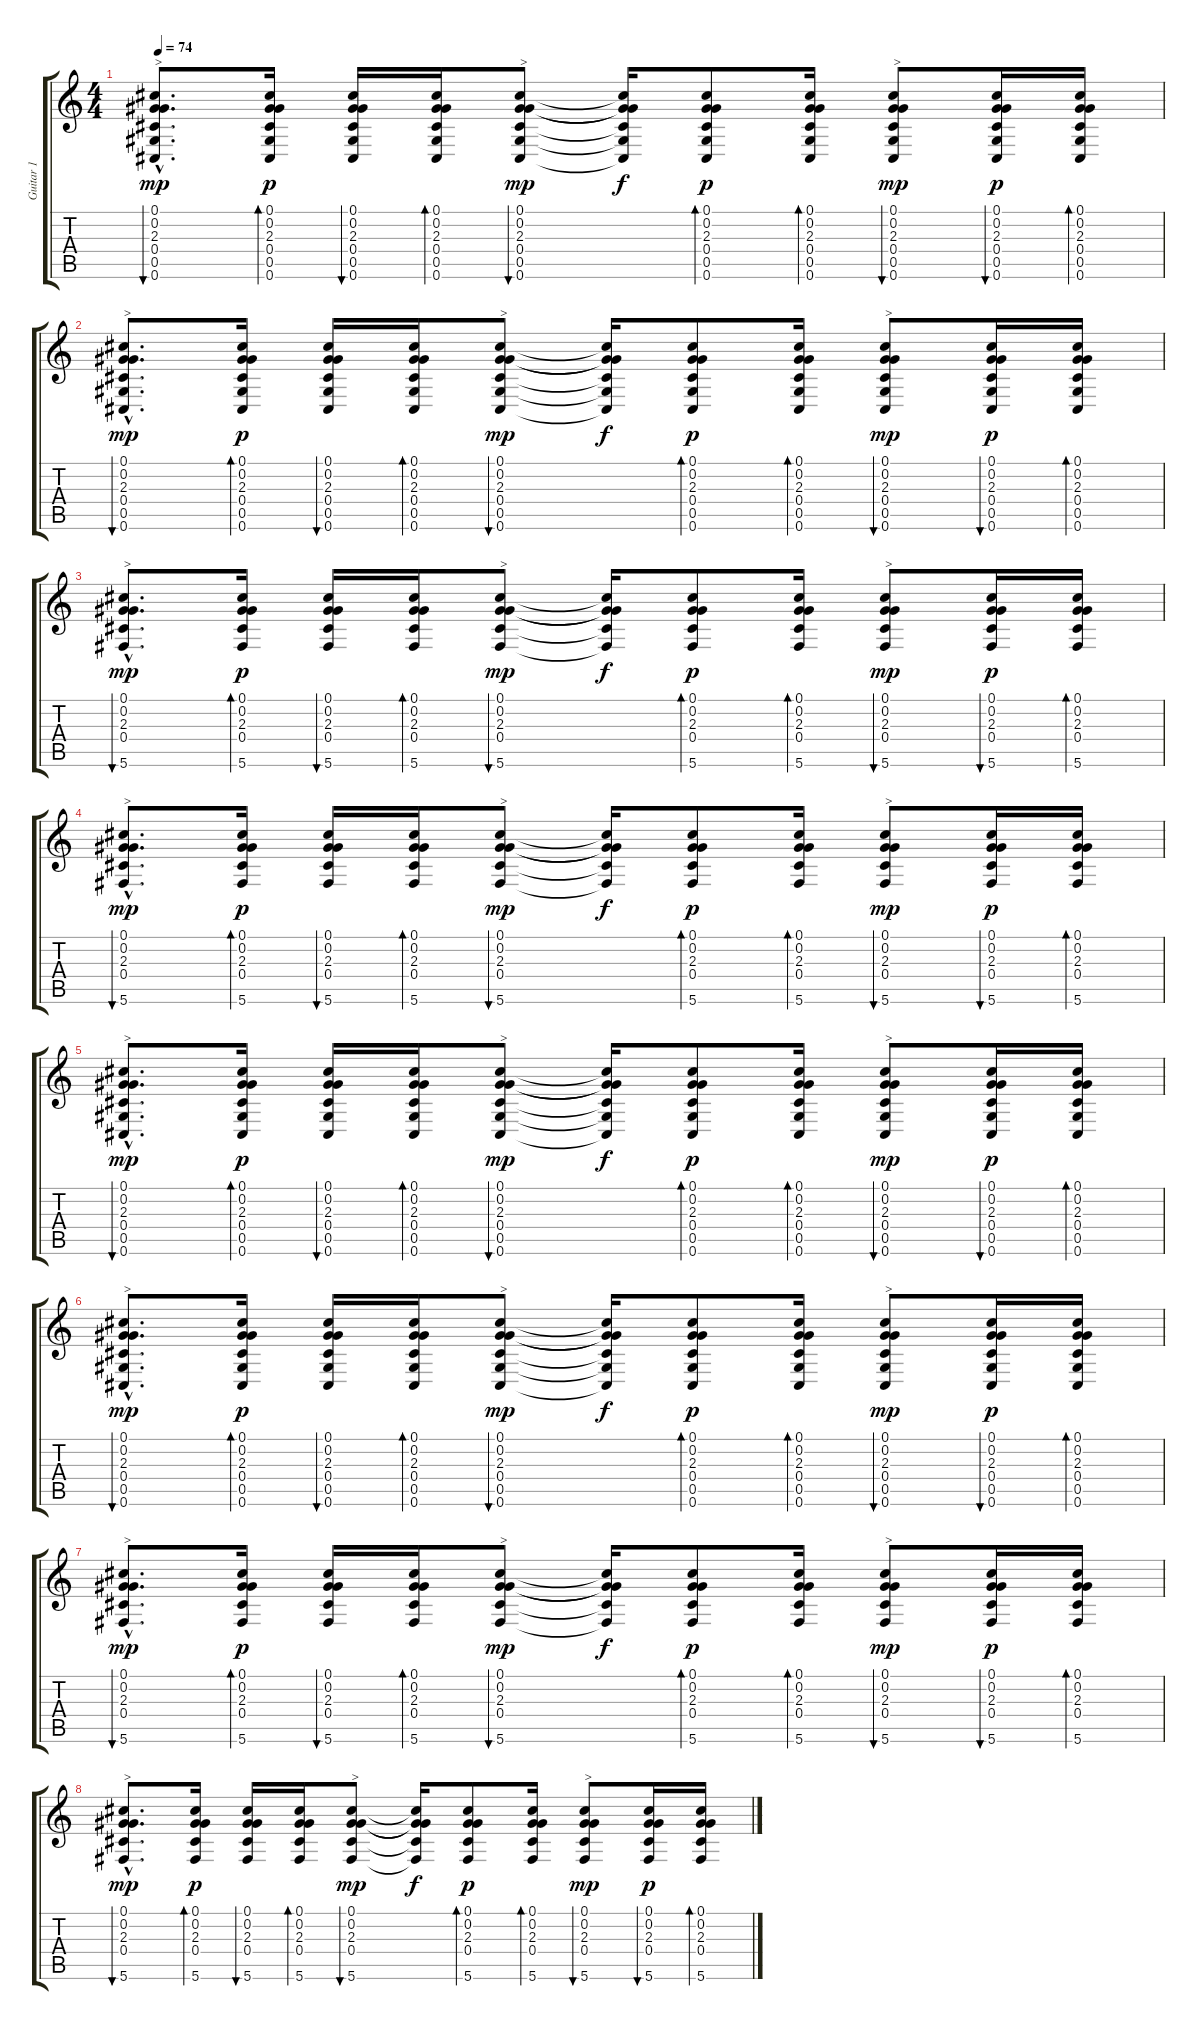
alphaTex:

\track ("Guitar 1" "Guitar 1") {instrument acousticguitarsteel}
\staff {score tabs}
\tuning (Db4 Ab3 Gb3 Db3 Ab2 Db2) {hide}
\ts (4 4)
\tempo 74
\clef g2
\ks c
(0.1{hac} 0.2{hac} 2.3{hac} 0.4{hac} 0.5{hac} 0.6{hac}).8{d bu 30 txt ">" dy mp} (0.1 0.2 2.3 0.4 0.5 0.6).16{bd 30 dy p} (0.1 0.2 2.3 0.4 0.5 0.6).16{bu 30} (0.1 0.2 2.3 0.4 0.5 0.6).16{bd 30} (0.1 0.2 2.3 0.4 0.5 0.6).8{bu 30 txt ">" dy mp} (0.1{t} 0.2{t} 2.3{t} 0.4{t} 0.5{t} 0.6{t}).16{dy f} (0.1 0.2 2.3 0.4 0.5 0.6).8{bd 30 dy p} (0.1 0.2 2.3 0.4 0.5 0.6).16{bd 30} (0.1 0.2 2.3 0.4 0.5 0.6).8{bu 30 txt ">" dy mp} (0.1 0.2 2.3 0.4 0.5 0.6).16{bu 30 dy p} (0.1 0.2 2.3 0.4 0.5 0.6).16{bd 30} |
(0.1{hac} 0.2{hac} 2.3{hac} 0.4{hac} 0.5{hac} 0.6{hac}).8{d bu 30 txt ">" dy mp} (0.1 0.2 2.3 0.4 0.5 0.6).16{bd 30 dy p} (0.1 0.2 2.3 0.4 0.5 0.6).16{bu 30} (0.1 0.2 2.3 0.4 0.5 0.6).16{bd 30} (0.1 0.2 2.3 0.4 0.5 0.6).8{bu 30 txt ">" dy mp} (0.1{t} 0.2{t} 2.3{t} 0.4{t} 0.5{t} 0.6{t}).16{dy f} (0.1 0.2 2.3 0.4 0.5 0.6).8{bd 30 dy p} (0.1 0.2 2.3 0.4 0.5 0.6).16{bd 30} (0.1 0.2 2.3 0.4 0.5 0.6).8{bu 30 txt ">" dy mp} (0.1 0.2 2.3 0.4 0.5 0.6).16{bu 30 dy p} (0.1 0.2 2.3 0.4 0.5 0.6).16{bd 30} |
(0.1{hac} 0.2{hac} 2.3{hac} 0.4{hac} 5.6{hac}).8{d bu 30 txt ">" dy mp} (0.1 0.2 2.3 0.4 5.6).16{bd 30 dy p} (0.1 0.2 2.3 0.4 5.6).16{bu 30} (0.1 0.2 2.3 0.4 5.6).16{bd 30} (0.1 0.2 2.3 0.4 5.6).8{bu 30 txt ">" dy mp} (0.1{t} 0.2{t} 2.3{t} 0.4{t} 5.6{t}).16{dy f} (0.1 0.2 2.3 0.4 5.6).8{bd 30 dy p} (0.1 0.2 2.3 0.4 5.6).16{bd 30} (0.1 0.2 2.3 0.4 5.6).8{bu 30 txt ">" dy mp} (0.1 0.2 2.3 0.4 5.6).16{bu 30 dy p} (0.1 0.2 2.3 0.4 5.6).16{bd 30} |
(0.1{hac} 0.2{hac} 2.3{hac} 0.4{hac} 5.6{hac}).8{d bu 30 txt ">" dy mp} (0.1 0.2 2.3 0.4 5.6).16{bd 30 dy p} (0.1 0.2 2.3 0.4 5.6).16{bu 30} (0.1 0.2 2.3 0.4 5.6).16{bd 30} (0.1 0.2 2.3 0.4 5.6).8{bu 30 txt ">" dy mp} (0.1{t} 0.2{t} 2.3{t} 0.4{t} 5.6{t}).16{dy f} (0.1 0.2 2.3 0.4 5.6).8{bd 30 dy p} (0.1 0.2 2.3 0.4 5.6).16{bd 30} (0.1 0.2 2.3 0.4 5.6).8{bu 30 txt ">" dy mp} (0.1 0.2 2.3 0.4 5.6).16{bu 30 dy p} (0.1 0.2 2.3 0.4 5.6).16{bd 30} |
(0.1{hac} 0.2{hac} 2.3{hac} 0.4{hac} 0.5{hac} 0.6{hac}).8{d bu 30 txt ">" dy mp} (0.1 0.2 2.3 0.4 0.5 0.6).16{bd 30 dy p} (0.1 0.2 2.3 0.4 0.5 0.6).16{bu 30} (0.1 0.2 2.3 0.4 0.5 0.6).16{bd 30} (0.1 0.2 2.3 0.4 0.5 0.6).8{bu 30 txt ">" dy mp} (0.1{t} 0.2{t} 2.3{t} 0.4{t} 0.5{t} 0.6{t}).16{dy f} (0.1 0.2 2.3 0.4 0.5 0.6).8{bd 30 dy p} (0.1 0.2 2.3 0.4 0.5 0.6).16{bd 30} (0.1 0.2 2.3 0.4 0.5 0.6).8{bu 30 txt ">" dy mp} (0.1 0.2 2.3 0.4 0.5 0.6).16{bu 30 dy p} (0.1 0.2 2.3 0.4 0.5 0.6).16{bd 30} |
(0.1{hac} 0.2{hac} 2.3{hac} 0.4{hac} 0.5{hac} 0.6{hac}).8{d bu 30 txt ">" dy mp} (0.1 0.2 2.3 0.4 0.5 0.6).16{bd 30 dy p} (0.1 0.2 2.3 0.4 0.5 0.6).16{bu 30} (0.1 0.2 2.3 0.4 0.5 0.6).16{bd 30} (0.1 0.2 2.3 0.4 0.5 0.6).8{bu 30 txt ">" dy mp} (0.1{t} 0.2{t} 2.3{t} 0.4{t} 0.5{t} 0.6{t}).16{dy f} (0.1 0.2 2.3 0.4 0.5 0.6).8{bd 30 dy p} (0.1 0.2 2.3 0.4 0.5 0.6).16{bd 30} (0.1 0.2 2.3 0.4 0.5 0.6).8{bu 30 txt ">" dy mp} (0.1 0.2 2.3 0.4 0.5 0.6).16{bu 30 dy p} (0.1 0.2 2.3 0.4 0.5 0.6).16{bd 30} |
(0.1{hac} 0.2{hac} 2.3{hac} 0.4{hac} 5.6{hac}).8{d bu 30 txt ">" dy mp} (0.1 0.2 2.3 0.4 5.6).16{bd 30 dy p} (0.1 0.2 2.3 0.4 5.6).16{bu 30} (0.1 0.2 2.3 0.4 5.6).16{bd 30} (0.1 0.2 2.3 0.4 5.6).8{bu 30 txt ">" dy mp} (0.1{t} 0.2{t} 2.3{t} 0.4{t} 5.6{t}).16{dy f} (0.1 0.2 2.3 0.4 5.6).8{bd 30 dy p} (0.1 0.2 2.3 0.4 5.6).16{bd 30} (0.1 0.2 2.3 0.4 5.6).8{bu 30 txt ">" dy mp} (0.1 0.2 2.3 0.4 5.6).16{bu 30 dy p} (0.1 0.2 2.3 0.4 5.6).16{bd 30} |
(0.1{hac} 0.2{hac} 2.3{hac} 0.4{hac} 5.6{hac}).8{d bu 30 txt ">" dy mp} (0.1 0.2 2.3 0.4 5.6).16{bd 30 dy p} (0.1 0.2 2.3 0.4 5.6).16{bu 30} (0.1 0.2 2.3 0.4 5.6).16{bd 30} (0.1 0.2 2.3 0.4 5.6).8{bu 30 txt ">" dy mp} (0.1{t} 0.2{t} 2.3{t} 0.4{t} 5.6{t}).16{dy f} (0.1 0.2 2.3 0.4 5.6).8{bd 30 dy p} (0.1 0.2 2.3 0.4 5.6).16{bd 30} (0.1 0.2 2.3 0.4 5.6).8{bu 30 txt ">" dy mp} (0.1 0.2 2.3 0.4 5.6).16{bu 30 dy p} (0.1 0.2 2.3 0.4 5.6).16{bd 30}
